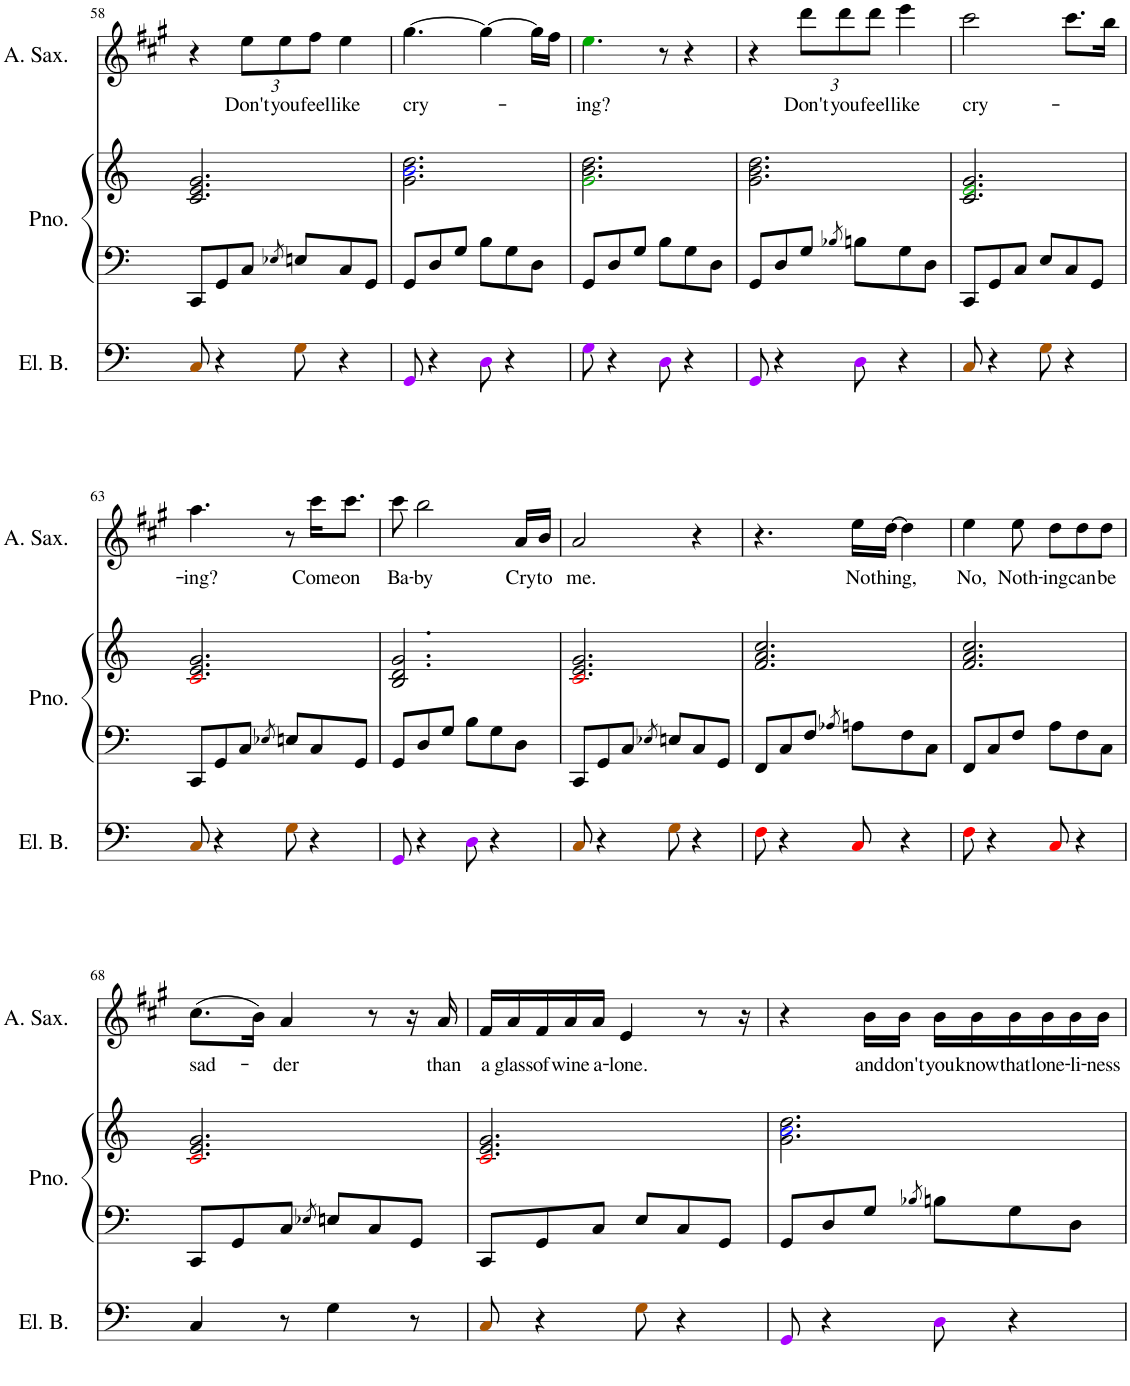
**kern	**kern	**kern	**kern	**text
*part3	*part2	*part2	*part1	*part1
*staff4	*staff3	*staff2	*staff1	*staff1
*I"Electric Bass	*I"Piano	*	*I"Alto Saxophone	*
*I'El. B.	*I'Pno.	*	*I'A. Sax.	*
!!LO:PB:g=z
*clefF4	*clefF4	*clefG2	*clefG2	*
*Trd7c12	*	*	*Trd5c9	*
*k[]	*k[]	*k[]	*k[f#c#g#]	*
*M6/8	*M6/8	*M6/8	*M6/8	*
=58	=58	=58	=58	=58
8Ci/	8CC/L	2.c/ 2.e/ 2.g/	4r	.
4r	8GG/	.	.	.
*	*	*	*Xbrackettup	*
!	!	!	!	!LO:LY:b
.	8C/J	.	12ee\L	Don't
!	!	!	!	!LO:LY:b
.	.	.	12ee\	you
.	8qE-X/	.	.	.
8Gi\	8En/L	.	.	.
!	!	!	!	!LO:LY:b
.	.	.	12ff#\J	feel
!	!	!	!	!LO:LY:b
4r	8C/	.	4ee\	like
.	8GG/J	.	.	.
=59	=59	=59	=59	=59
!	!	!	!	!LO:LY:b
8GGj/	8GG/L	2.g\ 2.bZ\ 2.dd\	[4.gg#\	cry-
4r	8D/	.	.	.
.	8G/J	.	.	.
8Dj\	8B\L	.	4gg#\_	.
4r	8G\	.	.	.
.	8D\J	.	16gg#\LL]	.
.	.	.	16ff#\JJ	.
=60	=60	=60	=60	=60
!	!	!	!	!LO:LY:b
8Gj\	8GG/L	2.gV\ 2.b\ 2.dd\	4.eeV\	ing?
4r	8D/	.	.	.
.	8G/J	.	.	.
8Dj\	8B\L	.	8r	.
4r	8G\	.	4r	.
.	8D\J	.	.	.
=61	=61	=61	=61	=61
8GGj/	8GG/L	2.g\ 2.b\ 2.dd\	4r	.
4r	8D/	.	.	.
!	!	!	!	!LO:LY:b
.	8G/J	.	12ddd\L	Don't
!	!	!	!	!LO:LY:b
.	.	.	12ddd\	you
.	8qB-X/	.	.	.
8Dj\	8Bn\L	.	.	.
!	!	!	!	!LO:LY:b
.	.	.	12ddd\J	feel
!	!	!	!	!LO:LY:b
4r	8G\	.	4eee\	like
.	8D\J	.	.	.
=62	=62	=62	=62	=62
!	!	!	!	!LO:LY:b
8Ci/	8CC/L	2.c/ 2.eV/ 2.g/	2ccc#\	cry-
4r	8GG/	.	.	.
.	8C/J	.	.	.
8Gi\	8E/L	.	.	.
4r	8C/	.	8.ccc#\L	.
.	8GG/J	.	.	.
.	.	.	16bb\Jk	.
!!LO:LB:g=z
=63	=63	=63	=63	=63
!	!	!	!	!LO:LY:b
8Ci/	8CC/L	2.cN/ 2.e/ 2.g/	4.aa\	ing?
4r	8GG/	.	.	.
.	8C/J	.	.	.
.	8qE-X/	.	.	.
8Gi\	8En/L	.	8r	.
!	!	!	!	!LO:LY:b
4r	8C/	.	16ccc#\KL	Come
!	!	!	!	!LO:LY:b
.	.	.	8.ccc#\J	on
.	8GG/J	.	.	.
=64	=64	=64	=64	=64
!	!	!	!	!LO:LY:b
8GGj/	8GG/L	2.B/ 2.d/ 2.g/	8ccc#\	Ba-
!	!	!	!	!LO:LY:b
4r	8D/	.	2bb\	-by
.	8G/J	.	.	.
8Dj\	8B\L	.	.	.
4r	8G\	.	.	.
!	!	!	!	!LO:LY:b
.	8D\J	.	16a/LL	Cry
!	!	!	!	!LO:LY:b
.	.	.	16b/JJ	to
=65	=65	=65	=65	=65
!	!	!	!	!LO:LY:b
8Ci/	8CC/L	2.cN/ 2.e/ 2.g/	2a/	me.
4r	8GG/	.	.	.
.	8C/J	.	.	.
.	8qE-X/	.	.	.
8Gi\	8En/L	.	.	.
4r	8C/	.	4r	.
.	8GG/J	.	.	.
=66	=66	=66	=66	=66
8FN\	8FF/L	2.f/ 2.a/ 2.cc/	4.r	.
4r	8C/	.	.	.
.	8F/J	.	.	.
.	8qA-X/	.	.	.
!	!	!	!	!LO:LY:b
8CN/	8An\L	.	16ee\LL	No
!	!	!	!	!LO:LY:b
.	.	.	[16dd\JJ	thing,
4r	8F\	.	4dd\]	.
.	8C\J	.	.	.
=67	=67	=67	=67	=67
!	!	!	!	!LO:LY:b
8FN\	8FF/L	2.f/ 2.a/ 2.cc/	4ee\	No,
4r	8C/	.	.	.
!	!	!	!	!LO:LY:b
.	8F/J	.	8ee\	-Noth-
!	!	!	!	!LO:LY:b
8CN/	8A\L	.	8dd\L	-ing
!	!	!	!	!LO:LY:b
4r	8F\	.	8dd\	can
!	!	!	!	!LO:LY:b
.	8C\J	.	8dd\J	be
!!LO:LB:g=z
=68	=68	=68	=68	=68
!	!	!	!	!LO:LY:b
4C/	8CC/L	2.cN/ 2.e/ 2.g/	(8.cc#\L	sad-
.	8GG/	.	.	.
.	.	.	16b\Jk)	.
!	!	!	!	!LO:LY:b
8r	8C/J	.	4a/	-der
.	8qE-X/	.	.	.
4G\	8En/L	.	.	.
.	8C/	.	8r	.
8r	8GG/J	.	16r	.
!	!	!	!	!LO:LY:b
.	.	.	16a/	than
=69	=69	=69	=69	=69
!	!	!	!	!LO:LY:b
8Ci/	8CC/L	2.cN/ 2.e/ 2.g/	16f#/LL	a
!	!	!	!	!LO:LY:b
.	.	.	16a/	glass
!	!	!	!	!LO:LY:b
4r	8GG/	.	16f#/	of
!	!	!	!	!LO:LY:b
.	.	.	16a/	wine
!	!	!	!	!LO:LY:b
.	8C/J	.	16a/JJ	a-
!	!	!	!	!LO:LY:b
.	.	.	4e/	-lone.
8Gi\	8E/L	.	.	.
4r	8C/	.	.	.
.	.	.	8r	.
.	8GG/J	.	.	.
.	.	.	16r	.
=70	=70	=70	=70	=70
8GGj/	8GG/L	2.g\ 2.bZ\ 2.dd\	4r	.
4r	8D/	.	.	.
!	!	!	!	!LO:LY:b
.	8G/J	.	16b\LL	and
!	!	!	!	!LO:LY:b
.	.	.	16b\JJ	don't
.	8qB-X/	.	.	.
!	!	!	!	!LO:LY:b
8Dj\	8Bn\L	.	16b\LL	you
!	!	!	!	!LO:LY:b
.	.	.	16b\	know
!	!	!	!	!LO:LY:b
4r	8G\	.	16b\	that
!	!	!	!	!LO:LY:b
.	.	.	16b\	lone-
!	!	!	!	!LO:LY:b
.	8D\J	.	16b\	-li-
!	!	!	!	!LO:LY:b
.	.	.	16b\JJ	-ness
=	=	=	=	=
*-	*-	*-	*-	*-
